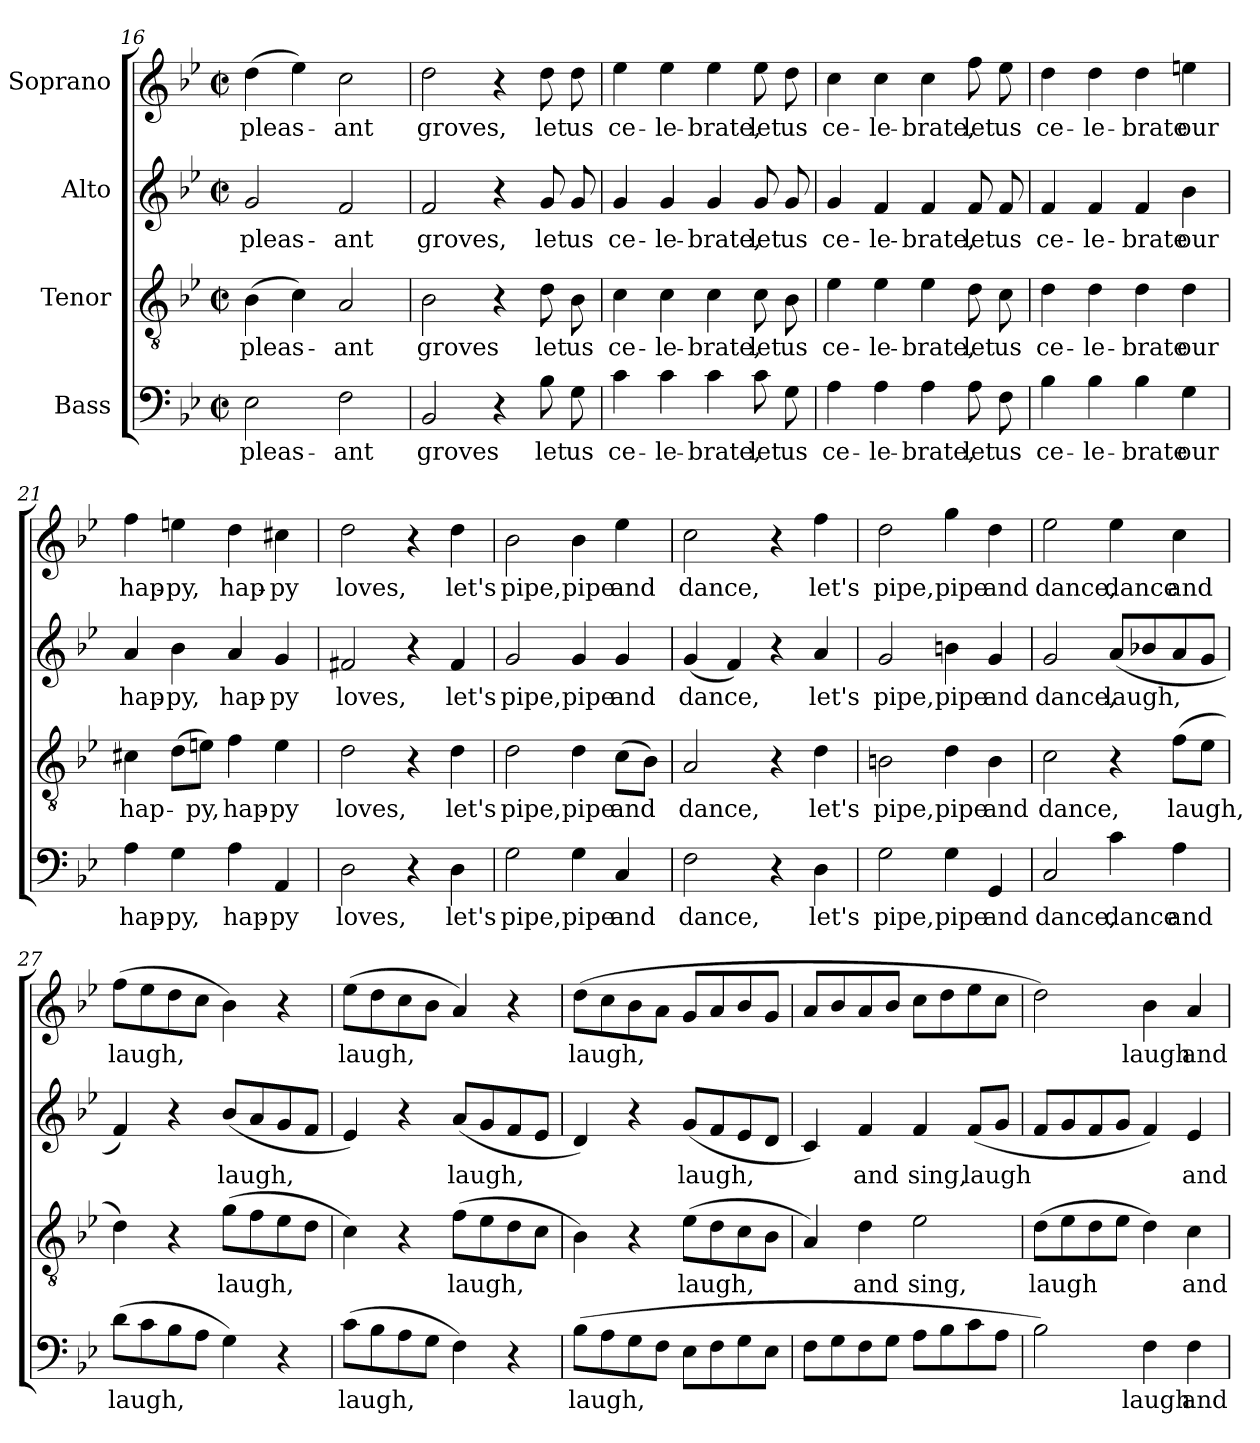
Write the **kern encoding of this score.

**kern	**text	**kern	**text	**kern	**text	**kern	**text
*part4	*part4	*part3	*part3	*part2	*part2	*part1	*part1
*staff4	*staff4	*staff3	*staff3	*staff2	*staff2	*staff1	*staff1
*I"Bass	*	*I"Tenor	*	*I"Alto	*	*I"Soprano	*
*clefF4	*	*clefGv2	*	*clefG2	*	*clefG2	*
*k[b-e-]	*	*k[b-e-]	*	*k[b-e-]	*	*k[b-e-]	*
*M2/2	*	*M2/2	*	*M2/2	*	*M2/2	*
*met(c|)	*	*met(c|)	*	*met(c|)	*	*met(c|)	*
=16	=16	=16	=16	=16	=16	=16	=16
!	!LO:LY:b	!	!LO:LY:b	!	!LO:LY:b	!	!LO:LY:b
2E-\	pleas-	(>4B-\	pleas-	2g/	pleas-	(>4dd\	pleas-
.	.	4c\)	.	.	.	4ee-\)	.
!	!LO:LY:b	!	!LO:LY:b	!	!LO:LY:b	!	!LO:LY:b
2F\	-ant	2A/	-ant	2f/	-ant	2cc\	-ant
!!LO:LB:g=z
=17	=17	=17	=17	=17	=17	=17	=17
!	!LO:LY:b	!	!LO:LY:b	!	!LO:LY:b	!	!LO:LY:b
2BB-/	groves	2B-\	groves	2f/	groves,	2dd\	groves,
4r	.	4r	.	4r	.	4r	.
!	!LO:LY:b	!	!LO:LY:b	!	!LO:LY:b	!	!LO:LY:b
8B-\	let	8d\	let	8g/	let	8dd\	let
!	!LO:LY:b	!	!LO:LY:b	!	!LO:LY:b	!	!LO:LY:b
8G\	us	8B-\	us	8g/	us	8dd\	us
=18	=18	=18	=18	=18	=18	=18	=18
!	!LO:LY:b	!	!LO:LY:b	!	!LO:LY:b	!	!LO:LY:b
4c\	ce-	4c\	ce-	4g/	ce-	4ee-\	ce-
!	!LO:LY:b	!	!LO:LY:b	!	!LO:LY:b	!	!LO:LY:b
4c\	-le-	4c\	-le-	4g/	-le-	4ee-\	-le-
!	!LO:LY:b	!	!LO:LY:b	!	!LO:LY:b	!	!LO:LY:b
4c\	-brate,	4c\	-brate,	4g/	-brate,	4ee-\	-brate,
!	!LO:LY:b	!	!LO:LY:b	!	!LO:LY:b	!	!LO:LY:b
8c\	let	8c\	let	8g/	let	8ee-\	let
!	!LO:LY:b	!	!LO:LY:b	!	!LO:LY:b	!	!LO:LY:b
8G\	us	8B-\	us	8g/	us	8dd\	us
=19	=19	=19	=19	=19	=19	=19	=19
!	!LO:LY:b	!	!LO:LY:b	!	!LO:LY:b	!	!LO:LY:b
4A\	ce-	4e-\	ce-	4g/	ce-	4cc\	ce-
!	!LO:LY:b	!	!LO:LY:b	!	!LO:LY:b	!	!LO:LY:b
4A\	-le-	4e-\	-le-	4f/	-le-	4cc\	-le-
!	!LO:LY:b	!	!LO:LY:b	!	!LO:LY:b	!	!LO:LY:b
4A\	-brate,	4e-\	-brate,	4f/	-brate,	4cc\	-brate,
!	!LO:LY:b	!	!LO:LY:b	!	!LO:LY:b	!	!LO:LY:b
8A\	let	8d\	let	8f/	let	8ff\	let
!	!LO:LY:b	!	!LO:LY:b	!	!LO:LY:b	!	!LO:LY:b
8F\	us	8c\	us	8f/	us	8ee-\	us
=20	=20	=20	=20	=20	=20	=20	=20
!	!LO:LY:b	!	!LO:LY:b	!	!LO:LY:b	!	!LO:LY:b
4B-\	ce-	4d\	ce-	4f/	ce-	4dd\	ce-
!	!LO:LY:b	!	!LO:LY:b	!	!LO:LY:b	!	!LO:LY:b
4B-\	-le-	4d\	-le-	4f/	-le-	4dd\	-le-
!	!LO:LY:b	!	!LO:LY:b	!	!LO:LY:b	!	!LO:LY:b
4B-\	-brate	4d\	-brate	4f/	-brate	4dd\	-brate
!	!LO:LY:b	!	!LO:LY:b	!	!LO:LY:b	!	!LO:LY:b
4G\	our	4d\	our	4b-\	our	4een\	our
=21	=21	=21	=21	=21	=21	=21	=21
!	!LO:LY:b	!	!LO:LY:b	!	!LO:LY:b	!	!LO:LY:b
4A\	hap-	4c#X\	hap-	4a/	hap-	4ff\	hap-
!	!LO:LY:b	!	!	!	!LO:LY:b	!	!LO:LY:b
4G\	-py,	(>8d\L	.	4b-\	-py,	4een\	-py,
!	!	!	!LO:LY:b	!	!	!	!
.	.	8en\J)	-py,	.	.	.	.
!	!LO:LY:b	!	!LO:LY:b	!	!LO:LY:b	!	!LO:LY:b
4A\	hap-	4f\	hap-	4a/	hap-	4dd\	hap-
!	!LO:LY:b	!	!LO:LY:b	!	!LO:LY:b	!	!LO:LY:b
4AA/	-py	4e\	-py	4g/	-py	4cc#X\	-py
=22	=22	=22	=22	=22	=22	=22	=22
!	!LO:LY:b	!	!LO:LY:b	!	!LO:LY:b	!	!LO:LY:b
2D\	loves,	2d\	loves,	2f#X/	loves,	2dd\	loves,
4r	.	4r	.	4r	.	4r	.
!	!LO:LY:b	!	!LO:LY:b	!	!LO:LY:b	!	!LO:LY:b
4D\	let's	4d\	let's	4f#/	let's	4dd\	let's
!!LO:LB:g=z
=23	=23	=23	=23	=23	=23	=23	=23
!	!LO:LY:b	!	!LO:LY:b	!	!LO:LY:b	!	!LO:LY:b
2G\	pipe,	2d\	pipe,	2g/	pipe,	2b-\	pipe,
!	!LO:LY:b	!	!LO:LY:b	!	!LO:LY:b	!	!LO:LY:b
4G\	pipe	4d\	pipe	4g/	pipe	4b-\	pipe
!	!LO:LY:b	!	!LO:LY:b	!	!LO:LY:b	!	!LO:LY:b
4C/	and	(>8c\L	and	4g/	and	4ee-\	and
.	.	8B-\J)	.	.	.	.	.
=24	=24	=24	=24	=24	=24	=24	=24
!	!LO:LY:b	!	!LO:LY:b	!	!LO:LY:b	!	!LO:LY:b
2F\	dance,	2A/	dance,	(<4g/	dance,	2cc\	dance,
.	.	.	.	4f/)	.	.	.
4r	.	4r	.	4r	.	4r	.
!	!LO:LY:b	!	!LO:LY:b	!	!LO:LY:b	!	!LO:LY:b
4D\	let's	4d\	let's	4a/	let's	4ff\	let's
=25	=25	=25	=25	=25	=25	=25	=25
!	!LO:LY:b	!	!LO:LY:b	!	!LO:LY:b	!	!LO:LY:b
2G\	pipe,	2Bn\	pipe,	2g/	pipe,	2dd\	pipe,
!	!LO:LY:b	!	!LO:LY:b	!	!LO:LY:b	!	!LO:LY:b
4G\	pipe	4d\	pipe	4bn\	pipe	4gg\	pipe
!	!LO:LY:b	!	!LO:LY:b	!	!LO:LY:b	!	!LO:LY:b
4GG/	and	4B\	and	4g/	and	4dd\	and
=26	=26	=26	=26	=26	=26	=26	=26
!	!LO:LY:b	!	!LO:LY:b	!	!LO:LY:b	!	!LO:LY:b
2C/	dance,	2c\	dance,	2g/	dance,	2ee-\	dance,
!	!LO:LY:b	!	!	!	!LO:LY:b	!	!LO:LY:b
4c\	dance	4r	.	(<8a/L	laugh,	4ee-\	dance
.	.	.	.	8b-X/	.	.	.
!	!LO:LY:b	!	!LO:LY:b	!	!	!	!LO:LY:b
4A\	and	(>8f\L	laugh,	8a/	.	4cc\	and
.	.	8e-\J	.	8g/J	.	.	.
=27	=27	=27	=27	=27	=27	=27	=27
!	!LO:LY:b	!	!	!	!	!	!LO:LY:b
(>8d\L	laugh,	4d\)	.	4f/)	.	(>8ff\L	laugh,
8c\	.	.	.	.	.	8ee-\	.
8B-\	.	4r	.	4r	.	8dd\	.
8A\J	.	.	.	.	.	8cc\J	.
!	!	!	!LO:LY:b	!	!LO:LY:b	!	!
4G\)	.	(>8g\L	laugh,	(<8b-/L	laugh,	4b-\)	.
.	.	8f\	.	8a/	.	.	.
4r	.	8e-\	.	8g/	.	4r	.
.	.	8d\J	.	8f/J	.	.	.
=28	=28	=28	=28	=28	=28	=28	=28
!	!LO:LY:b	!	!	!	!	!	!LO:LY:b
(>8c\L	laugh,	4c\)	.	4e-/)	.	(>8ee-\L	laugh,
8B-\	.	.	.	.	.	8dd\	.
8A\	.	4r	.	4r	.	8cc\	.
8G\J	.	.	.	.	.	8b-\J	.
!	!	!	!LO:LY:b	!	!LO:LY:b	!	!
4F\)	.	(>8f\L	laugh,	(<8a/L	laugh,	4a/)	.
.	.	8e-\	.	8g/	.	.	.
4r	.	8d\	.	8f/	.	4r	.
.	.	8c\J	.	8e-/J	.	.	.
!!LO:PB:g=z
=29	=29	=29	=29	=29	=29	=29	=29
!	!LO:LY:b	!	!	!	!	!	!LO:LY:b
(>8B-\L	laugh,	4B-\)	.	4d/)	.	(>8dd\L	laugh,
8A\	.	.	.	.	.	8cc\	.
8G\	.	4r	.	4r	.	8b-\	.
8F\J	.	.	.	.	.	8a\J	.
!	!	!	!LO:LY:b	!	!LO:LY:b	!	!
8E-\L	.	(>8e-\L	laugh,	(<8g/L	laugh,	8g/L	.
8F\	.	8d\	.	8f/	.	8a/	.
8G\	.	8c\	.	8e-/	.	8b-/	.
8E-\J	.	8B-\J	.	8d/J	.	8g/J	.
=30	=30	=30	=30	=30	=30	=30	=30
8F\L	.	4A/)	.	4c/)	.	8a/L	.
8G\	.	.	.	.	.	8b-/	.
!	!	!	!LO:LY:b	!	!LO:LY:b	!	!
8F\	.	4d\	and	4f/	and	8a/	.
8G\J	.	.	.	.	.	8b-/J	.
!	!	!	!LO:LY:b	!	!LO:LY:b	!	!
8A\L	.	2e-\	sing,	4f/	sing,	8cc\L	.
8B-\	.	.	.	.	.	8dd\	.
!	!	!	!	!	!LO:LY:b	!	!
8c\	.	.	.	(<8f/L	laugh	8ee-\	.
8A\J	.	.	.	8g/J	.	8cc\J	.
=31	=31	=31	=31	=31	=31	=31	=31
!	!	!	!LO:LY:b	!	!	!	!
2B-\)	.	(>8d\L	laugh	8f/L	.	2dd\)	.
.	.	8e-\	.	8g/	.	.	.
.	.	8d\	.	8f/	.	.	.
.	.	8e-\J	.	8g/J	.	.	.
!	!LO:LY:b	!	!	!	!	!	!LO:LY:b
4F\	laugh	4d\)	.	4f/)	.	4b-\	laugh
!	!LO:LY:b	!	!LO:LY:b	!	!LO:LY:b	!	!LO:LY:b
4F\	and	4c\	and	4e-/	and	4a/	and
=	=	=	=	=	=	=	=
*-	*-	*-	*-	*-	*-	*-	*-
